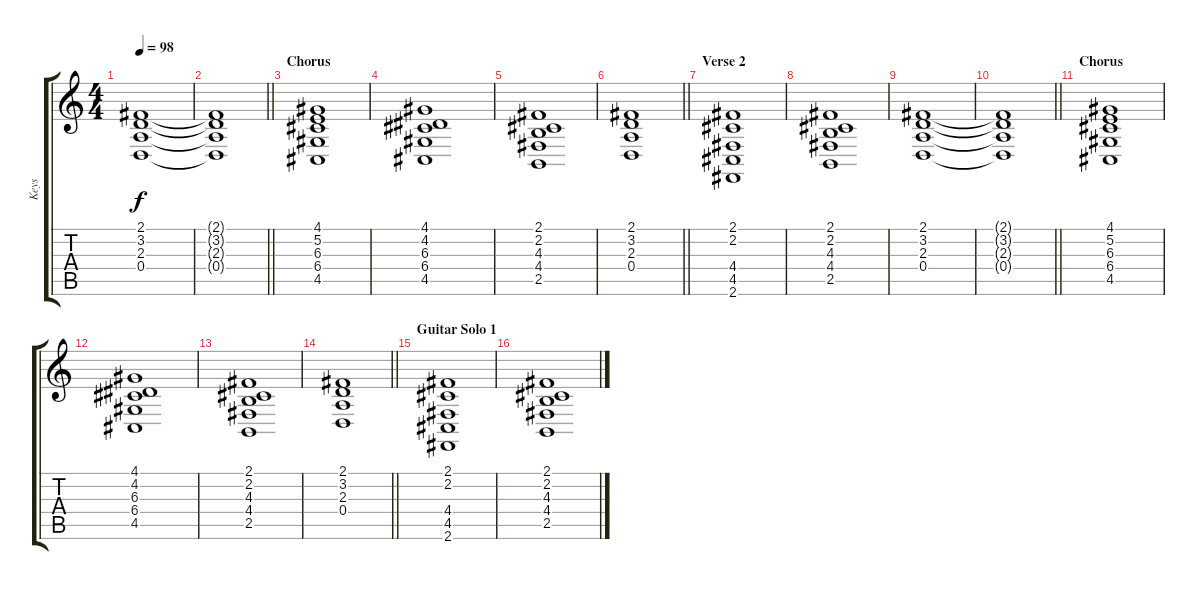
\track ("Keys" "Keys") {instrument stringensemble1}
\staff {score tabs}
\tuning (E4 B3 G3 D3 A2 E2) {hide}
\ts (4 4)
\tempo 98
\clef g2
\ks c
(2.1 3.2 2.3 0.4).1{dy f} |
\barLineRight lightlight
(2.1{t} 3.2{t} 2.3{t} 0.4{t}).1 |
\section ("" "Chorus")
(4.1 5.2 6.3 6.4 4.5).1 |
(4.1 4.2 6.3 6.4 4.5).1 |
(2.1 2.2 4.3 4.4 2.5).1 |
\barLineRight lightlight
(2.1 3.2 2.3 0.4).1 |
\section ("" "Verse 2")
(2.1 2.2 4.4 4.5 2.6).1 |
(2.1 2.2 4.3 4.4 2.5).1 |
(2.1 3.2 2.3 0.4).1 |
\barLineRight lightlight
(2.1{t} 3.2{t} 2.3{t} 0.4{t}).1 |
\section ("" "Chorus")
(4.1 5.2 6.3 6.4 4.5).1 |
(4.1 4.2 6.3 6.4 4.5).1 |
(2.1 2.2 4.3 4.4 2.5).1 |
\barLineRight lightlight
(2.1 3.2 2.3 0.4).1 |
\section ("" "Guitar Solo 1")
(2.1 2.2 4.4 4.5 2.6).1{volume 6} |
(2.1 2.2 4.3 4.4 2.5).1
